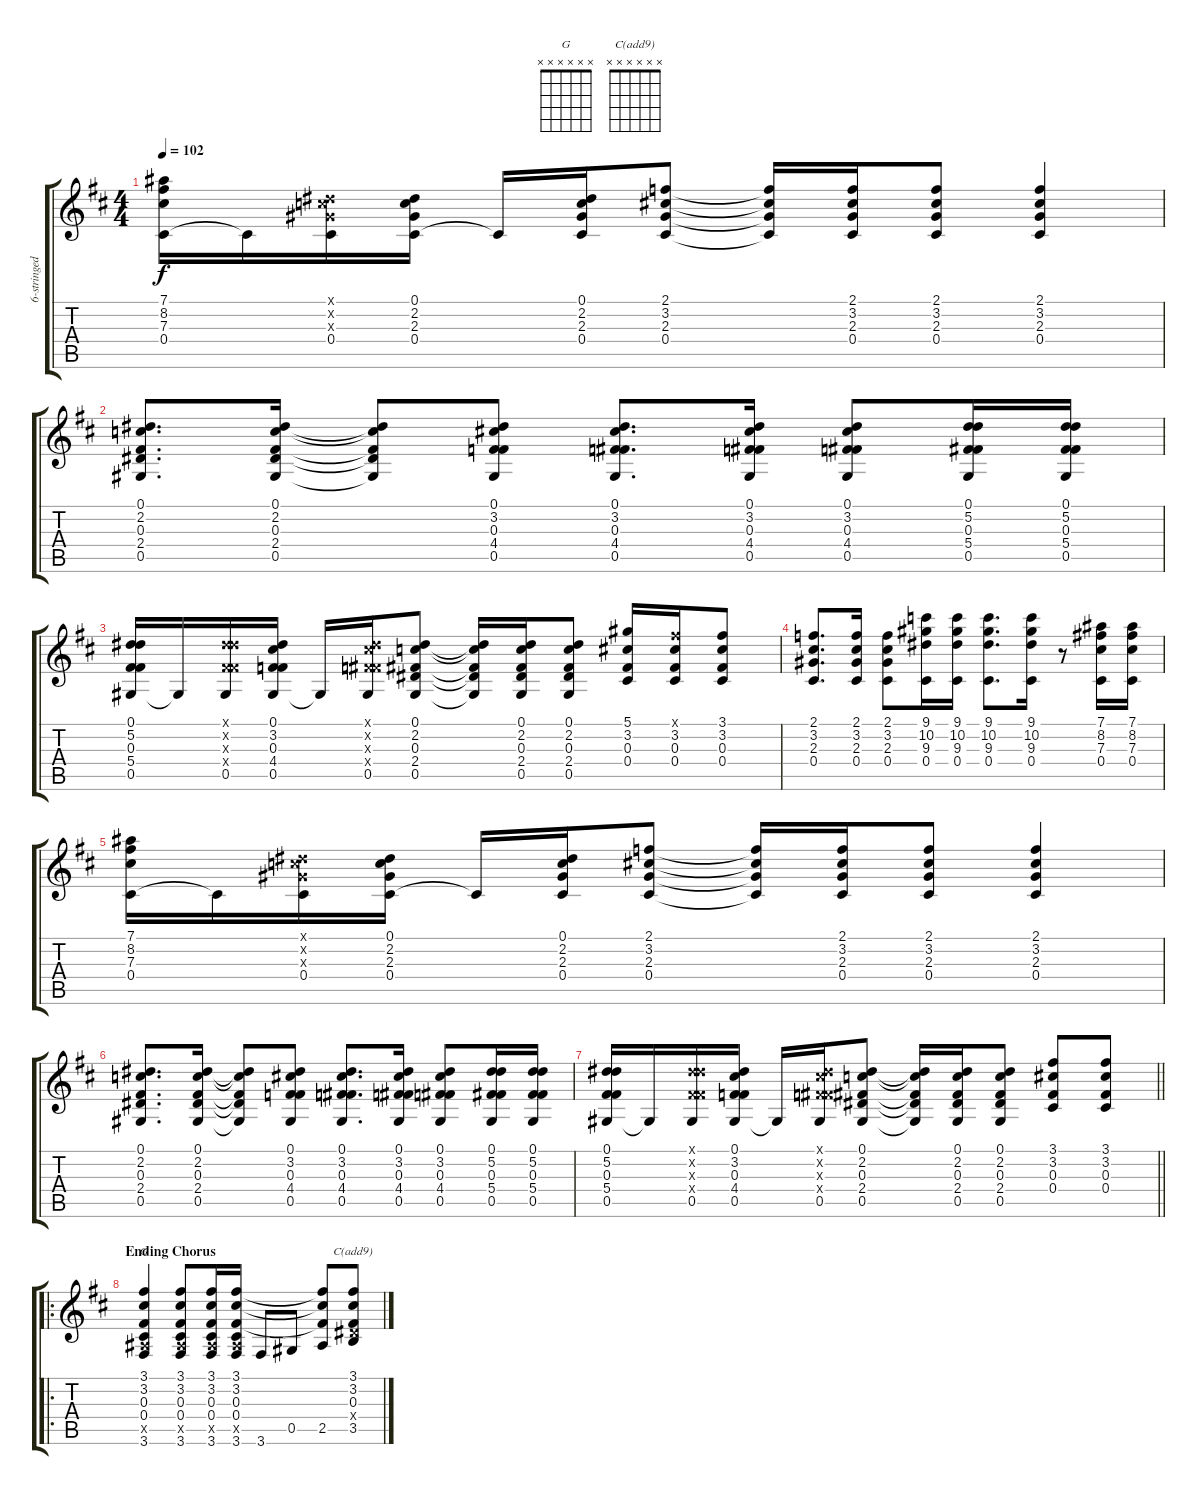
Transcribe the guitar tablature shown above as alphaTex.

\track ("6-stringed Acoustic" "6-stringed") {instrument acousticguitarsteel}
\staff {score tabs}
\tuning (Eb4 Bb3 Gb3 Db3 Ab2 Eb2) {hide}
\chord ("G" x x x x x x)
\chord ("C(add9)" x x x x x x)
\ts (4 4)
\tempo 102
\clef g2
\ks d
(7.1 8.2 7.3 0.4).16{dy f} 0.4{t}.16 (0.1{x} 2.2{x} 2.3{x} 0.4).16 (0.1 2.2 2.3 0.4).16 0.4{t}.16 (0.1 2.2 2.3 0.4).16 (2.1 3.2 2.3 0.4).8 (2.1{t} 3.2{t} 2.3{t} 0.4{t}).16 (2.1 3.2 2.3 0.4).16 (2.1 3.2 2.3 0.4).8 (2.1 3.2 2.3 0.4).4 |
(0.1 2.2 0.3 2.4 0.5).8{d} (0.1 2.2 0.3 2.4 0.5).16 (0.1{t} 2.2{t} 0.3{t} 2.4{t} 0.5{t}).8 (0.1 3.2 0.3 4.4 0.5).8 (0.1 3.2 0.3 4.4 0.5).8{d} (0.1 3.2 0.3 4.4 0.5).16 (0.1 3.2 0.3 4.4 0.5).8 (0.1 5.2 0.3 5.4 0.5).16 (0.1 5.2 0.3 5.4 0.5).16 |
(0.1 5.2 0.3 5.4 0.5).16 0.5{t}.16 (0.1{x} 5.2{x} 0.3{x} 5.4{x} 0.5).16 (0.1 3.2 0.3 4.4 0.5).16 0.5{t}.16 (0.1{x} 3.2{x} 0.3{x} 4.4{x} 0.5).16 (0.1 2.2 0.3 2.4 0.5).8 (0.1{t} 2.2{t} 0.3{t} 2.4{t} 0.5{t}).16 (0.1 2.2 0.3 2.4 0.5).16 (0.1 2.2 0.3 2.4 0.5).8 (5.1 3.2 0.3 0.4).16 (3.1{x} 3.2 0.3 0.4).16 (3.1 3.2 0.3 0.4).8 |
(2.1 3.2 2.3 0.4).8{d} (2.1 3.2 2.3 0.4).16 (2.1 3.2 2.3 0.4).8 (9.1 10.2 9.3 0.4).16 (9.1 10.2 9.3 0.4).16 (9.1 10.2 9.3 0.4).8{d} (9.1 10.2 9.3 0.4).16 r.8 (7.1 8.2 7.3 0.4).16 (7.1 8.2 7.3 0.4).16 |
(7.1 8.2 7.3 0.4).16 0.4{t}.16 (0.1{x} 2.2{x} 2.3{x} 0.4).16 (0.1 2.2 2.3 0.4).16 0.4{t}.16 (0.1 2.2 2.3 0.4).16 (2.1 3.2 2.3 0.4).8 (2.1{t} 3.2{t} 2.3{t} 0.4{t}).16 (2.1 3.2 2.3 0.4).16 (2.1 3.2 2.3 0.4).8 (2.1 3.2 2.3 0.4).4 |
(0.1 2.2 0.3 2.4 0.5).8{d} (0.1 2.2 0.3 2.4 0.5).16 (0.1{t} 2.2{t} 0.3{t} 2.4{t} 0.5{t}).8 (0.1 3.2 0.3 4.4 0.5).8 (0.1 3.2 0.3 4.4 0.5).8{d} (0.1 3.2 0.3 4.4 0.5).16 (0.1 3.2 0.3 4.4 0.5).8 (0.1 5.2 0.3 5.4 0.5).16 (0.1 5.2 0.3 5.4 0.5).16 |
\barLineRight lightlight
(0.1 5.2 0.3 5.4 0.5).16 0.5{t}.16 (0.1{x} 5.2{x} 0.3{x} 5.4{x} 0.5).16 (0.1 3.2 0.3 4.4 0.5).16 0.5{t}.16 (0.1{x} 3.2{x} 0.3{x} 4.4{x} 0.5).16 (0.1 2.2 0.3 2.4 0.5).8 (0.1{t} 2.2{t} 0.3{t} 2.4{t} 0.5{t}).16 (0.1 2.2 0.3 2.4 0.5).16 (0.1 2.2 0.3 2.4 0.5).8 (3.1 3.2 0.3 0.4).8 (3.1 3.2 0.3 0.4).8 |
\ro
\section ("" "Ending Chorus")
(3.1 3.2 0.3 0.4 2.5{x} 3.6).4{ch "G"} (3.1 3.2 0.3 0.4 2.5{x} 3.6).8 (3.1 3.2 0.3 0.4 2.5{x} 3.6).16 (3.1 3.2 0.3 0.4 2.5{x} 3.6).16 3.6.8 0.5.8 (3.1{t} 3.2{t} 0.3{t} 2.5).8 (3.1 3.2 0.3 2.4{x} 3.5).8{ch "C(add9)"}
